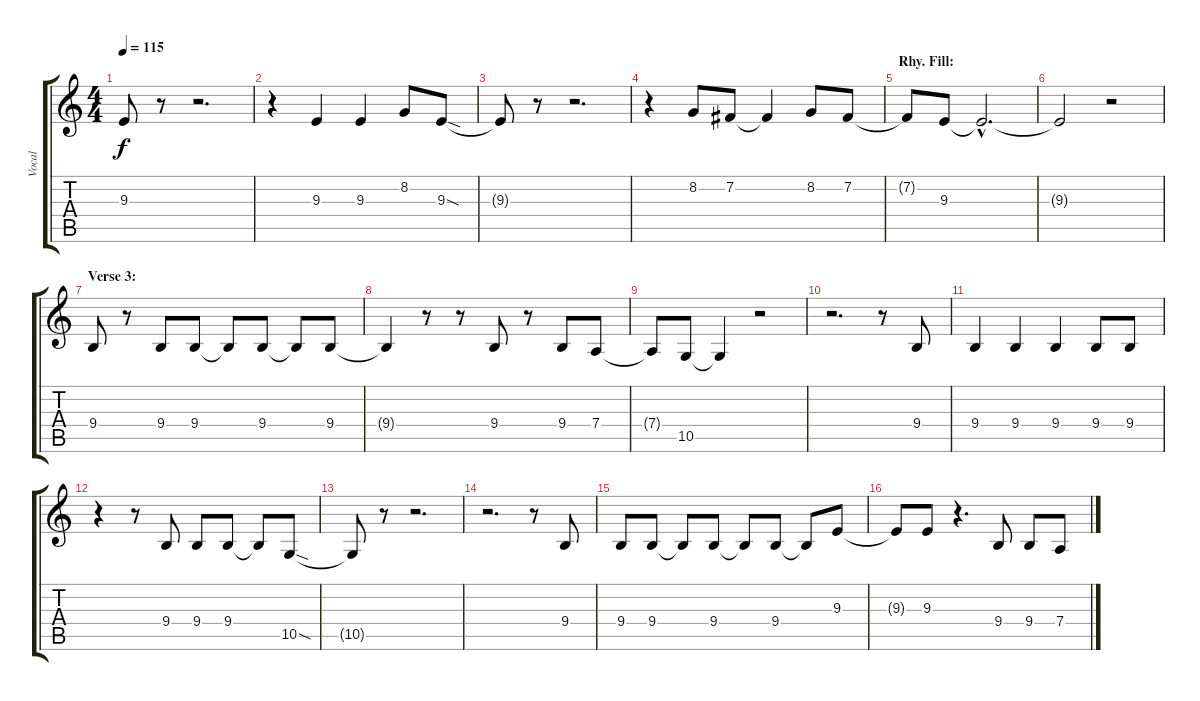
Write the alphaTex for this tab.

\track ("Vocal" "Vocal") {instrument oboe}
\staff {score tabs}
\tuning (E4 B3 G3 D3 A2 E2) {hide}
\ts (4 4)
\tempo 115
\clef g2
\ks c
9.3{t}.8{dy f} r.8 r.2{d} |
r.4 9.3.4 9.3.4 8.2.8 9.3{sod}.8 |
9.3{t}.8 r.8 r.2{d} |
r.4 8.2.8 7.2.8 7.2{t}.4 8.2.8 7.2.8 |
\section ("" "Rhy. Fill:")
7.2{t}.8 9.3.8 9.3{hac t}.2{d} |
9.3{t}.2 r.2 |
\section ("" "Verse 3:")
9.4.8 r.8 9.4.8 9.4.8 9.4{t}.8 9.4.8 9.4{t}.8 9.4.8 |
9.4{t}.4 r.8 r.8 9.4.8 r.8 9.4.8 7.4.8 |
7.4{t}.8 10.5.8 10.5{t}.4 r.2 |
r.2{d} r.8 9.4.8 |
9.4.4 9.4.4 9.4.4 9.4.8 9.4.8 |
r.4 r.8 9.4.8 9.4.8 9.4.8 9.4{t}.8 10.5{sod}.8 |
10.5{t}.8 r.8 r.2{d} |
r.2{d} r.8 9.4.8 |
9.4.8 9.4.8 9.4{t}.8 9.4.8 9.4{t}.8 9.4.8 9.4{t}.8 9.3.8 |
9.3{t}.8 9.3.8 r.4{d} 9.4.8 9.4.8 7.4.8
